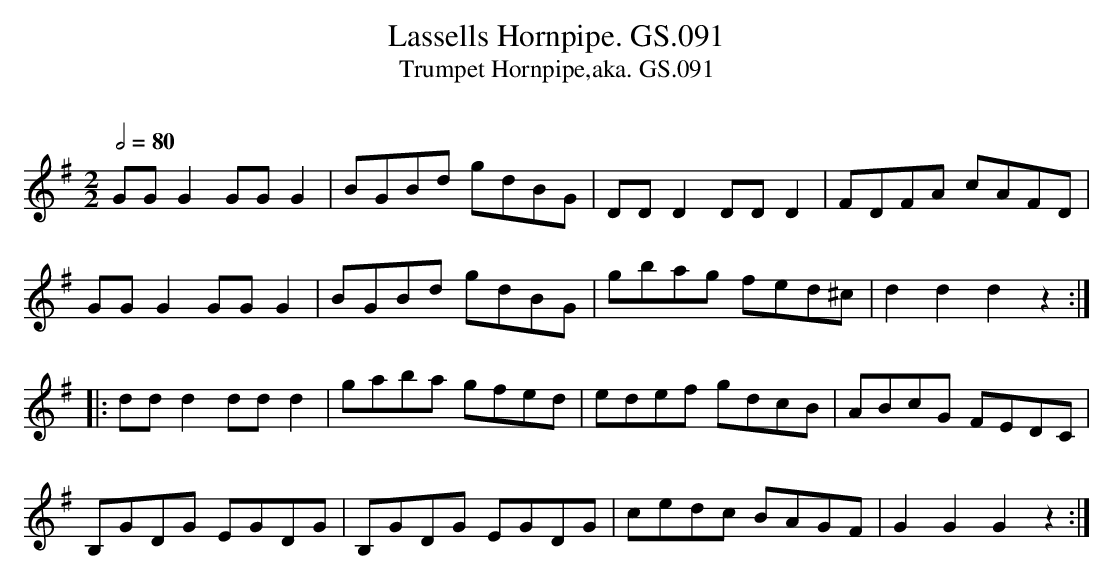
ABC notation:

X:1
T:Lassells Hornpipe. GS.091
T:Trumpet Hornpipe,aka. GS.091
M:2/2
L:1/8
Q:1/2=80
O:
K:G major
GG G2 GG G2 | BGBd gdBG | DD D2 DD D2 | FDFA cAFD|
GG G2 GG G2 | BGBd gdBG | gbag fed^c | d2d2d2z2 :|
|: dd d2 dd d2 | gaba gfed | edef gdcB | ABcG FEDC  |
B,GDG EGDG | B,GDG EGDG | cedc BAGF | G2G2G2z2 :|
